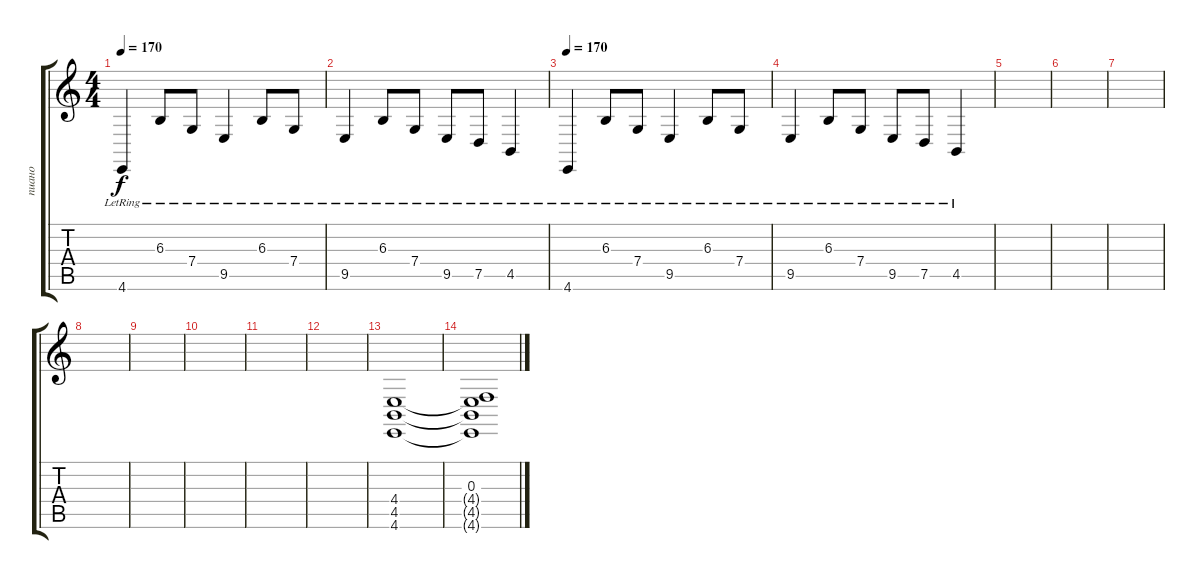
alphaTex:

\track ("пиано" "пиано") {instrument acousticgrandpiano}
\staff {score tabs}
\tuning (D4 A3 F3 C3 G2 C2) {hide}
\ts (4 4)
\tempo 170
\clef g2
\ks c
4.6{lr}.4{dy f} 6.3{lr}.8 7.4{lr}.8 9.5{lr}.4 6.3{lr}.8 7.4{lr}.8 |
9.5{lr}.4 6.3{lr}.8 7.4{lr}.8 9.5{lr}.8 7.5{lr}.8 4.5{lr}.4 |
\tempo 170
4.6{lr}.4 6.3{lr}.8 7.4{lr}.8 9.5{lr}.4 6.3{lr}.8 7.4{lr}.8 |
9.5{lr}.4 6.3{lr}.8 7.4{lr}.8 9.5{lr}.8 7.5{lr}.8 4.5{lr}.4 |
|
|
|
|
|
|
|
|
(4.4 4.5 4.6).1{volume 16} |
(0.3 4.4{t} 4.5{t} 4.6{t}).1
